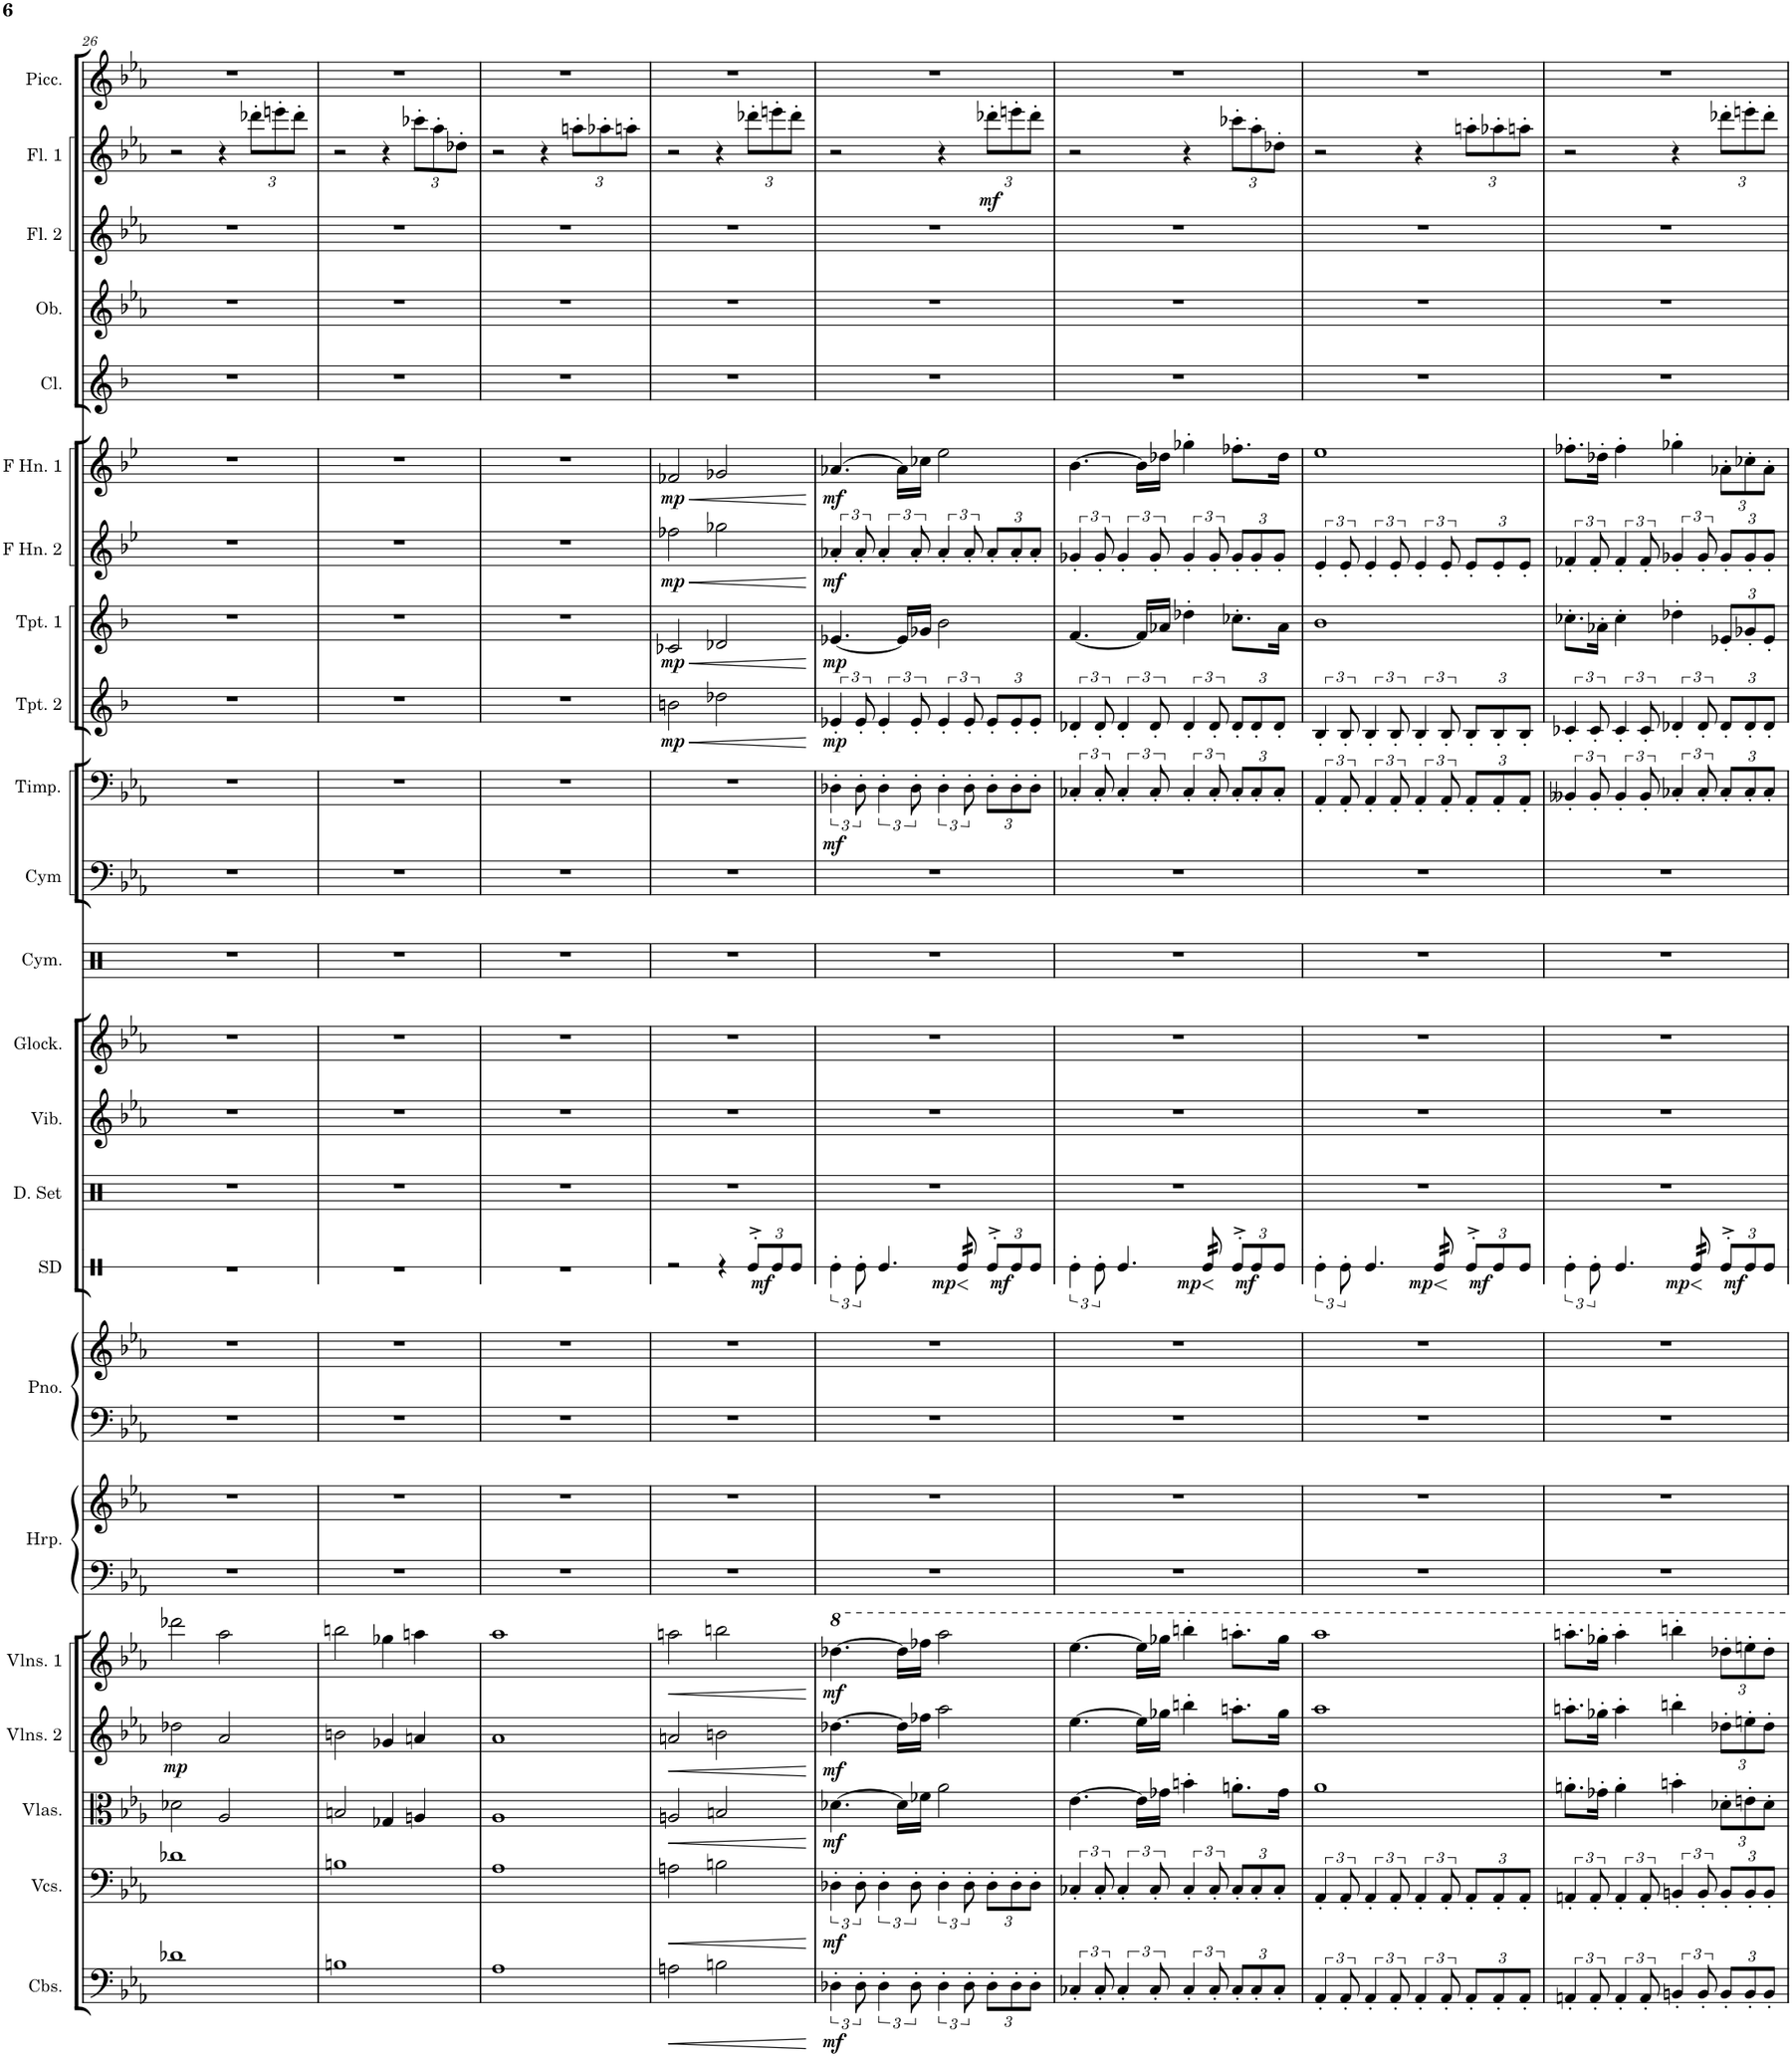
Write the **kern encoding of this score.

**kern	**dynam	**kern	**dynam	**kern	**dynam	**kern	**dynam	**kern	**dynam	**kern	**kern	**kern	**kern	**kern	**dynam	**kern	**kern	**kern	**kern	**kern	**kern	**dynam	**kern	**dynam	**kern	**dynam	**kern	**dynam	**kern	**dynam	**kern	**kern	**kern	**kern	**dynam	**kern
*part23	*part23	*part22	*part22	*part21	*part21	*part20	*part20	*part19	*part19	*part18	*part18	*part17	*part17	*part16	*part16	*part15	*part14	*part13	*part12	*part11	*part10	*part10	*part9	*part9	*part8	*part8	*part7	*part7	*part6	*part6	*part5	*part4	*part3	*part2	*part2	*part1
*staff25	*staff25	*staff24	*staff24	*staff23	*staff23	*staff22	*staff22	*staff21	*staff21	*staff20	*staff19	*staff18	*staff17	*staff16	*staff16	*staff15	*staff14	*staff13	*staff12	*staff11	*staff10	*staff10	*staff9	*staff9	*staff8	*staff8	*staff7	*staff7	*staff6	*staff6	*staff5	*staff4	*staff3	*staff2	*staff2	*staff1
*I"Contrabasses	*	*I"Violoncellos	*	*I"Violas	*	*I"Violins 2	*	*I"Violins 1	*	*I"Harp	*	*I"Grand Piano	*	*I"Snare Drum	*	*I"Drumset	*I"Vibraphone	*I"Glockenspiel	*I"Cymbals	*I"Cymbals	*I"Timpani	*	*I"Trumpet 2	*	*I"Trumpet 1	*	*I"Horn in F 2	*	*I"Horn in F 1	*	*I"Clarinet	*I"Oboe	*I"Flute 2	*I"Flute 1	*	*I"Piccolo
*I'Cbs.	*	*I'Vcs.	*	*I'Vlas.	*	*I'Vlns. 2	*	*I'Vlns. 1	*	*I'Hrp.	*	*I'Pno.	*	*I'SD	*	*I'D. Set	*I'Vib.	*I'Glock.	*I'Cym.	*I'Cym	*I'Timp.	*	*I'Tpt. 2	*	*I'Tpt. 1	*	*	*	*	*	*I'Cl.	*I'Ob.	*I'Fl. 2	*I'Fl. 1	*	*I'Picc.
!!LO:PB:g=z
*clefF4	*	*clefF4	*	*clefC3	*	*clefG2	*	*clefG2	*	*clefF4	*clefG2	*clefF4	*clefG2	*clefX	*	*clefX	*clefG2	*clefG2	*clefX	*clefF4	*clefF4	*	*clefG2	*	*clefG2	*	*clefG2	*	*clefG2	*	*clefG2	*clefG2	*clefG2	*clefG2	*	*clefG2
*Trd7c12	*	*	*	*	*	*	*	*	*	*	*	*	*	*	*	*	*	*Trd-14c-24	*	*	*	*	*Trd1c2	*	*Trd1c2	*	*Trd4c7	*	*Trd4c7	*	*Trd1c2	*	*	*	*	*Trd-7c-12
*k[b-e-a-]	*	*k[b-e-a-]	*	*k[b-e-a-]	*	*k[b-e-a-]	*	*k[b-e-a-]	*	*k[b-e-a-]	*k[b-e-a-]	*k[b-e-a-]	*k[b-e-a-]	*k[]	*	*k[]	*k[b-e-a-]	*k[b-e-a-]	*k[]	*k[b-e-a-]	*k[b-e-a-]	*	*k[b-]	*	*k[b-]	*	*k[b-e-]	*	*k[b-e-]	*	*k[b-]	*k[b-e-a-]	*k[b-e-a-]	*k[b-e-a-]	*	*k[b-e-a-]
*M4/4	*	*M4/4	*	*M4/4	*	*M4/4	*	*M4/4	*	*M4/4	*M4/4	*M4/4	*M4/4	*M4/4	*	*M4/4	*M4/4	*M4/4	*M4/4	*M4/4	*M4/4	*	*M4/4	*	*M4/4	*	*M4/4	*	*M4/4	*	*M4/4	*M4/4	*M4/4	*M4/4	*	*M4/4
=26	=26	=26	=26	=26	=26	=26	=26	=26	=26	=26	=26	=26	=26	=26	=26	=26	=26	=26	=26	=26	=26	=26	=26	=26	=26	=26	=26	=26	=26	=26	=26	=26	=26	=26	=26	=26
!	!	!	!	!	!	!	!LO:DY:b	!	!	!	!	!	!	!	!	!	!	!	!	!	!	!	!	!	!	!	!	!	!	!	!	!	!	!	!	!
1d-X	.	1d-X	.	2d-X\	.	2dd-X\	mp	2ddd-X\	.	1r	1r	1r	1r	1r	.	1r	1r	1r	1r	1r	1r	.	1r	.	1r	.	1r	.	1r	.	1r	1r	1r	2r	.	1r
.	.	.	.	2A-/	.	2a-/	.	2aa-\	.	.	.	.	.	.	.	.	.	.	.	.	.	.	.	.	.	.	.	.	.	.	.	.	.	4r	.	.
*	*	*	*	*	*	*	*	*	*	*	*	*	*	*	*	*	*	*	*	*	*	*	*	*	*	*	*	*	*	*	*	*	*	*Xbrackettup	*	*
.	.	.	.	.	.	.	.	.	.	.	.	.	.	.	.	.	.	.	.	.	.	.	.	.	.	.	.	.	.	.	.	.	.	12ddd-X'\L	.	.
.	.	.	.	.	.	.	.	.	.	.	.	.	.	.	.	.	.	.	.	.	.	.	.	.	.	.	.	.	.	.	.	.	.	12eeen'\	.	.
.	.	.	.	.	.	.	.	.	.	.	.	.	.	.	.	.	.	.	.	.	.	.	.	.	.	.	.	.	.	.	.	.	.	12ddd-'\J	.	.
=27	=27	=27	=27	=27	=27	=27	=27	=27	=27	=27	=27	=27	=27	=27	=27	=27	=27	=27	=27	=27	=27	=27	=27	=27	=27	=27	=27	=27	=27	=27	=27	=27	=27	=27	=27	=27
1Bn	.	1Bn	.	2Bn/	.	2bn\	.	2bbn\	.	1r	1r	1r	1r	1r	.	1r	1r	1r	1r	1r	1r	.	1r	.	1r	.	1r	.	1r	.	1r	1r	1r	2r	.	1r
.	.	.	.	4G-X/	.	4g-X/	.	4gg-X\	.	.	.	.	.	.	.	.	.	.	.	.	.	.	.	.	.	.	.	.	.	.	.	.	.	4r	.	.
.	.	.	.	4An/	.	4an/	.	4aan\	.	.	.	.	.	.	.	.	.	.	.	.	.	.	.	.	.	.	.	.	.	.	.	.	.	12ccc-X'\L	.	.
.	.	.	.	.	.	.	.	.	.	.	.	.	.	.	.	.	.	.	.	.	.	.	.	.	.	.	.	.	.	.	.	.	.	12aa-'\	.	.
.	.	.	.	.	.	.	.	.	.	.	.	.	.	.	.	.	.	.	.	.	.	.	.	.	.	.	.	.	.	.	.	.	.	12dd-X'\J	.	.
=28	=28	=28	=28	=28	=28	=28	=28	=28	=28	=28	=28	=28	=28	=28	=28	=28	=28	=28	=28	=28	=28	=28	=28	=28	=28	=28	=28	=28	=28	=28	=28	=28	=28	=28	=28	=28
1A-	.	1A-	.	1A-	.	1a-	.	1aa-	.	1r	1r	1r	1r	1r	.	1r	1r	1r	1r	1r	1r	.	1r	.	1r	.	1r	.	1r	.	1r	1r	1r	2r	.	1r
.	.	.	.	.	.	.	.	.	.	.	.	.	.	.	.	.	.	.	.	.	.	.	.	.	.	.	.	.	.	.	.	.	.	4r	.	.
.	.	.	.	.	.	.	.	.	.	.	.	.	.	.	.	.	.	.	.	.	.	.	.	.	.	.	.	.	.	.	.	.	.	12aan'\L	.	.
.	.	.	.	.	.	.	.	.	.	.	.	.	.	.	.	.	.	.	.	.	.	.	.	.	.	.	.	.	.	.	.	.	.	12aa-X'\	.	.
.	.	.	.	.	.	.	.	.	.	.	.	.	.	.	.	.	.	.	.	.	.	.	.	.	.	.	.	.	.	.	.	.	.	12aan'\J	.	.
=29	=29	=29	=29	=29	=29	=29	=29	=29	=29	=29	=29	=29	=29	=29	=29	=29	=29	=29	=29	=29	=29	=29	=29	=29	=29	=29	=29	=29	=29	=29	=29	=29	=29	=29	=29	=29
!	!LO:HP:b	!	!LO:HP:b	!	!LO:HP:b	!	!LO:HP:b	!	!LO:HP:b	!	!	!	!	!	!	!	!	!	!	!	!	!	!	!LO:HP:b	!	!LO:HP:b	!	!LO:HP:b	!	!LO:HP:b	!	!	!	!	!	!
!	!	!	!	!	!	!	!	!	!	!	!	!	!	!	!	!	!	!	!	!	!	!	!	!LO:DY:n=1:b	!	!LO:DY:n=1:b	!	!LO:DY:n=1:b	!	!LO:DY:n=1:b	!	!	!	!	!	!
2An\	<	2An\	<	2An/	<	2an/	<	2aan\	<	1r	1r	1r	1r	2r	.	1r	1r	1r	1r	1r	1r	.	2bn\	< mp	2c-X/	< mp	2ff-X\	< mp	2f-X/	< mp	1r	1r	1r	2r	.	1r
2Bn\	.	2Bn\	.	2Bn/	.	2bn\	.	2bbn\	.	.	.	.	.	4r	.	.	.	.	.	.	.	.	2dd-X\	.	2d-X/	.	2gg-X\	.	2g-X/	.	.	.	.	4r	.	.
*	*	*	*	*	*	*	*	*	*	*	*	*	*	*Xbrackettup	*	*	*	*	*	*	*	*	*	*	*	*	*	*	*	*	*	*	*	*	*	*
!	!	!	!	!	!	!	!	!	!	!	!	!	!	!	!LO:DY:b	!	!	!	!	!	!	!	!	!	!	!	!	!	!	!	!	!	!	!	!	!
.	.	.	.	.	.	.	.	.	.	.	.	.	.	12Re'>^>/L	mf	.	.	.	.	.	.	.	.	.	.	.	.	.	.	.	.	.	.	12ddd-X'\L	.	.
.	.	.	.	.	.	.	.	.	.	.	.	.	.	12Re/	.	.	.	.	.	.	.	.	.	.	.	.	.	.	.	.	.	.	.	12eeen'\	.	.
.	.	.	.	.	.	.	.	.	.	.	.	.	.	12Re/J	.	.	.	.	.	.	.	.	.	.	.	.	.	.	.	.	.	.	.	12ddd-'\J	.	.
.	[	.	[	.	[	.	[	.	[	.	.	.	.	.	.	.	.	.	.	.	.	.	.	[	.	[	.	[	.	[	.	.	.	.	.	.
=30	=30	=30	=30	=30	=30	=30	=30	=30	=30	=30	=30	=30	=30	=30	=30	=30	=30	=30	=30	=30	=30	=30	=30	=30	=30	=30	=30	=30	=30	=30	=30	=30	=30	=30	=30	=30
*	*	*	*	*	*	*	*	*	*	*	*	*	*	*brackettup	*	*	*	*	*	*	*	*	*	*	*	*	*	*	*	*	*	*	*	*	*	*
!	!LO:DY:b	!	!LO:DY:b	!	!LO:DY:b	!	!LO:DY:b	!	!LO:DY:b	!	!	!	!	!	!	!	!	!	!	!	!	!LO:DY:b	!	!LO:DY:b	!	!LO:DY:b	!	!LO:DY:b	!	!LO:DY:b	!	!	!	!	!	!
6D-X'\	mf	6D-X'\	mf	[4.d-X\	mf	[4.dd-X\	mf	[4.ddd-X\	mf	1r	1r	1r	1r	6Re'\	.	1r	1r	1r	1r	1r	6D-X'\	mf	6e-X'/	mp	[4.e-X/	mp	6a-X'/	mf	[4.a-X/	mf	1r	1r	1r	2r	.	1r
12D-'\	.	12D-'\	.	.	.	.	.	.	.	.	.	.	.	12Re'\	.	.	.	.	.	.	12D-'\	.	12e-'/	.	.	.	12a-'/	.	.	.	.	.	.	.	.	.
6D-'\	.	6D-'\	.	.	.	.	.	.	.	.	.	.	.	4.Re/	.	.	.	.	.	.	6D-'\	.	6e-'/	.	.	.	6a-'/	.	.	.	.	.	.	.	.	.
.	.	.	.	16d-\LL]	.	16dd-\LL]	.	16ddd-\LL]	.	.	.	.	.	.	.	.	.	.	.	.	.	.	.	.	16e-/LL]	.	.	.	16a-\LL]	.	.	.	.	.	.	.
12D-'\	.	12D-'\	.	.	.	.	.	.	.	.	.	.	.	.	.	.	.	.	.	.	12D-'\	.	12e-'/	.	.	.	12a-'/	.	.	.	.	.	.	.	.	.
.	.	.	.	16f-X\JJ	.	16ff-X\JJ	.	16fff-X\JJ	.	.	.	.	.	.	.	.	.	.	.	.	.	.	.	.	16g-X/JJ	.	.	.	16cc-X\JJ	.	.	.	.	.	.	.
6D-'\	.	6D-'\	.	2a-\	.	2aa-\	.	2aaa-\	.	.	.	.	.	.	.	.	.	.	.	.	6D-'\	.	6e-'/	.	2b-\	.	6a-'/	.	2ee-\	.	.	.	.	4r	.	.
!	!	!	!	!	!	!	!	!	!	!	!	!	!	!	!LO:HP:b	!	!	!	!	!	!	!	!	!	!	!	!	!	!	!	!	!	!	!	!	!
!	!	!	!	!	!	!	!	!	!	!	!	!	!	!	!LO:DY:n=1:b	!	!	!	!	!	!	!	!	!	!	!	!	!	!	!	!	!	!	!	!	!
*	*	*	*	*	*	*	*	*	*	*	*	*	*	*tremolo	*	*	*	*	*	*	*	*	*	*	*	*	*	*	*	*	*	*	*	*	*	*
.	.	.	.	.	.	.	.	.	.	.	.	.	.	32Re/	< mp	.	.	.	.	.	.	.	.	.	.	.	.	.	.	.	.	.	.	.	.	.
.	.	.	.	.	.	.	.	.	.	.	.	.	.	32Re/	.	.	.	.	.	.	.	.	.	.	.	.	.	.	.	.	.	.	.	.	.	.
12D-'\	.	12D-'\	.	.	.	.	.	.	.	.	.	.	.	.	.	.	.	.	.	.	12D-'\	.	12e-'/	.	.	.	12a-'/	.	.	.	.	.	.	.	.	.
.	.	.	.	.	.	.	.	.	.	.	.	.	.	32Re/	.	.	.	.	.	.	.	.	.	.	.	.	.	.	.	.	.	.	.	.	.	.
.	.	.	.	.	.	.	.	.	.	.	.	.	.	32Re/	.	.	.	.	.	.	.	.	.	.	.	.	.	.	.	.	.	.	.	.	.	.
*	*	*	*	*	*	*	*	*	*	*	*	*	*	*Xtremolo	*	*	*	*	*	*	*	*	*	*	*	*	*	*	*	*	*	*	*	*	*	*
*Xbrackettup	*	*Xbrackettup	*	*	*	*	*	*	*	*	*	*	*	*Xbrackettup	*	*	*	*	*	*	*Xbrackettup	*	*Xbrackettup	*	*	*	*Xbrackettup	*	*	*	*	*	*	*	*	*
!	!	!	!	!	!	!	!	!	!	!	!	!	!	!	!LO:DY:n=2:b	!	!	!	!	!	!	!	!	!	!	!	!	!	!	!	!	!	!	!	!LO:DY:b	!
12D-'\L	.	12D-'\L	.	.	.	.	.	.	.	.	.	.	.	12Re'>^>/L	[ mf	.	.	.	.	.	12D-'\L	.	12e-'/L	.	.	.	12a-'/L	.	.	.	.	.	.	12ddd-X'\L	mf	.
12D-'\	.	12D-'\	.	.	.	.	.	.	.	.	.	.	.	12Re/	.	.	.	.	.	.	12D-'\	.	12e-'/	.	.	.	12a-'/	.	.	.	.	.	.	12eeen'\	.	.
12D-'\J	.	12D-'\J	.	.	.	.	.	.	.	.	.	.	.	12Re/J	.	.	.	.	.	.	12D-'\J	.	12e-'/J	.	.	.	12a-'/J	.	.	.	.	.	.	12ddd-'\J	.	.
=31	=31	=31	=31	=31	=31	=31	=31	=31	=31	=31	=31	=31	=31	=31	=31	=31	=31	=31	=31	=31	=31	=31	=31	=31	=31	=31	=31	=31	=31	=31	=31	=31	=31	=31	=31	=31
*brackettup	*	*brackettup	*	*	*	*	*	*	*	*	*	*	*	*brackettup	*	*	*	*	*	*	*brackettup	*	*brackettup	*	*	*	*brackettup	*	*	*	*	*	*	*	*	*
6C-X'/	.	6C-X'/	.	[4.e-\	.	[4.ee-\	.	[4.eee-\	.	1r	1r	1r	1r	6Re'\	.	1r	1r	1r	1r	1r	6C-X'/	.	6d-X'/	.	[4.f/	.	6g-X'/	.	[4.b-\	.	1r	1r	1r	2r	.	1r
12C-'/	.	12C-'/	.	.	.	.	.	.	.	.	.	.	.	12Re'\	.	.	.	.	.	.	12C-'/	.	12d-'/	.	.	.	12g-'/	.	.	.	.	.	.	.	.	.
6C-'/	.	6C-'/	.	.	.	.	.	.	.	.	.	.	.	4.Re/	.	.	.	.	.	.	6C-'/	.	6d-'/	.	.	.	6g-'/	.	.	.	.	.	.	.	.	.
.	.	.	.	16e-\LL]	.	16ee-\LL]	.	16eee-\LL]	.	.	.	.	.	.	.	.	.	.	.	.	.	.	.	.	16f/LL]	.	.	.	16b-\LL]	.	.	.	.	.	.	.
12C-'/	.	12C-'/	.	.	.	.	.	.	.	.	.	.	.	.	.	.	.	.	.	.	12C-'/	.	12d-'/	.	.	.	12g-'/	.	.	.	.	.	.	.	.	.
.	.	.	.	16g-X\JJ	.	16gg-X\JJ	.	16ggg-X\JJ	.	.	.	.	.	.	.	.	.	.	.	.	.	.	.	.	16a-X/JJ	.	.	.	16dd-X\JJ	.	.	.	.	.	.	.
6C-'/	.	6C-'/	.	4bn'\	.	4bbn'\	.	4bbbn'\	.	.	.	.	.	.	.	.	.	.	.	.	6C-'/	.	6d-'/	.	4dd-X'\	.	6g-'/	.	4gg-X'\	.	.	.	.	4r	.	.
!	!	!	!	!	!	!	!	!	!	!	!	!	!	!	!LO:HP:b	!	!	!	!	!	!	!	!	!	!	!	!	!	!	!	!	!	!	!	!	!
!	!	!	!	!	!	!	!	!	!	!	!	!	!	!	!LO:DY:n=1:b	!	!	!	!	!	!	!	!	!	!	!	!	!	!	!	!	!	!	!	!	!
*	*	*	*	*	*	*	*	*	*	*	*	*	*	*tremolo	*	*	*	*	*	*	*	*	*	*	*	*	*	*	*	*	*	*	*	*	*	*
.	.	.	.	.	.	.	.	.	.	.	.	.	.	32Re/	< mp	.	.	.	.	.	.	.	.	.	.	.	.	.	.	.	.	.	.	.	.	.
.	.	.	.	.	.	.	.	.	.	.	.	.	.	32Re/	.	.	.	.	.	.	.	.	.	.	.	.	.	.	.	.	.	.	.	.	.	.
12C-'/	.	12C-'/	.	.	.	.	.	.	.	.	.	.	.	.	.	.	.	.	.	.	12C-'/	.	12d-'/	.	.	.	12g-'/	.	.	.	.	.	.	.	.	.
.	.	.	.	.	.	.	.	.	.	.	.	.	.	32Re/	.	.	.	.	.	.	.	.	.	.	.	.	.	.	.	.	.	.	.	.	.	.
.	.	.	.	.	.	.	.	.	.	.	.	.	.	32Re/	.	.	.	.	.	.	.	.	.	.	.	.	.	.	.	.	.	.	.	.	.	.
*	*	*	*	*	*	*	*	*	*	*	*	*	*	*Xtremolo	*	*	*	*	*	*	*	*	*	*	*	*	*	*	*	*	*	*	*	*	*	*
*Xbrackettup	*	*Xbrackettup	*	*	*	*	*	*	*	*	*	*	*	*Xbrackettup	*	*	*	*	*	*	*Xbrackettup	*	*Xbrackettup	*	*	*	*Xbrackettup	*	*	*	*	*	*	*	*	*
!	!	!	!	!	!	!	!	!	!	!	!	!	!	!	!LO:DY:n=2:b	!	!	!	!	!	!	!	!	!	!	!	!	!	!	!	!	!	!	!	!	!
12C-'/L	.	12C-'/L	.	8.an'\L	.	8.aan'\L	.	8.aaan'\L	.	.	.	.	.	12Re'>^>/L	[ mf	.	.	.	.	.	12C-'/L	.	12d-'/L	.	8.cc-X'\L	.	12g-'/L	.	8.ff-X'\L	.	.	.	.	12ccc-X'\L	.	.
12C-'/	.	12C-'/	.	.	.	.	.	.	.	.	.	.	.	12Re/	.	.	.	.	.	.	12C-'/	.	12d-'/	.	.	.	12g-'/	.	.	.	.	.	.	12aa-'\	.	.
12C-'/J	.	12C-'/J	.	.	.	.	.	.	.	.	.	.	.	12Re/J	.	.	.	.	.	.	12C-'/J	.	12d-'/J	.	.	.	12g-'/J	.	.	.	.	.	.	12dd-X'\J	.	.
.	.	.	.	16g-\Jk	.	16gg-\Jk	.	16ggg-\Jk	.	.	.	.	.	.	.	.	.	.	.	.	.	.	.	.	16a-\Jk	.	.	.	16dd-\Jk	.	.	.	.	.	.	.
=32	=32	=32	=32	=32	=32	=32	=32	=32	=32	=32	=32	=32	=32	=32	=32	=32	=32	=32	=32	=32	=32	=32	=32	=32	=32	=32	=32	=32	=32	=32	=32	=32	=32	=32	=32	=32
*brackettup	*	*brackettup	*	*	*	*	*	*	*	*	*	*	*	*brackettup	*	*	*	*	*	*	*brackettup	*	*brackettup	*	*	*	*brackettup	*	*	*	*	*	*	*	*	*
6AA-'/	.	6AA-'/	.	1a-	.	1aa-	.	1aaa-	.	1r	1r	1r	1r	6Re'\	.	1r	1r	1r	1r	1r	6AA-'/	.	6B-'/	.	1b-	.	6e-'/	.	1ee-	.	1r	1r	1r	2r	.	1r
12AA-'/	.	12AA-'/	.	.	.	.	.	.	.	.	.	.	.	12Re'\	.	.	.	.	.	.	12AA-'/	.	12B-'/	.	.	.	12e-'/	.	.	.	.	.	.	.	.	.
6AA-'/	.	6AA-'/	.	.	.	.	.	.	.	.	.	.	.	4.Re/	.	.	.	.	.	.	6AA-'/	.	6B-'/	.	.	.	6e-'/	.	.	.	.	.	.	.	.	.
12AA-'/	.	12AA-'/	.	.	.	.	.	.	.	.	.	.	.	.	.	.	.	.	.	.	12AA-'/	.	12B-'/	.	.	.	12e-'/	.	.	.	.	.	.	.	.	.
6AA-'/	.	6AA-'/	.	.	.	.	.	.	.	.	.	.	.	.	.	.	.	.	.	.	6AA-'/	.	6B-'/	.	.	.	6e-'/	.	.	.	.	.	.	4r	.	.
!	!	!	!	!	!	!	!	!	!	!	!	!	!	!	!LO:HP:b	!	!	!	!	!	!	!	!	!	!	!	!	!	!	!	!	!	!	!	!	!
!	!	!	!	!	!	!	!	!	!	!	!	!	!	!	!LO:DY:n=1:b	!	!	!	!	!	!	!	!	!	!	!	!	!	!	!	!	!	!	!	!	!
*	*	*	*	*	*	*	*	*	*	*	*	*	*	*tremolo	*	*	*	*	*	*	*	*	*	*	*	*	*	*	*	*	*	*	*	*	*	*
.	.	.	.	.	.	.	.	.	.	.	.	.	.	32Re/	< mp	.	.	.	.	.	.	.	.	.	.	.	.	.	.	.	.	.	.	.	.	.
.	.	.	.	.	.	.	.	.	.	.	.	.	.	32Re/	.	.	.	.	.	.	.	.	.	.	.	.	.	.	.	.	.	.	.	.	.	.
12AA-'/	.	12AA-'/	.	.	.	.	.	.	.	.	.	.	.	.	.	.	.	.	.	.	12AA-'/	.	12B-'/	.	.	.	12e-'/	.	.	.	.	.	.	.	.	.
.	.	.	.	.	.	.	.	.	.	.	.	.	.	32Re/	.	.	.	.	.	.	.	.	.	.	.	.	.	.	.	.	.	.	.	.	.	.
.	.	.	.	.	.	.	.	.	.	.	.	.	.	32Re/	.	.	.	.	.	.	.	.	.	.	.	.	.	.	.	.	.	.	.	.	.	.
*	*	*	*	*	*	*	*	*	*	*	*	*	*	*Xtremolo	*	*	*	*	*	*	*	*	*	*	*	*	*	*	*	*	*	*	*	*	*	*
*Xbrackettup	*	*Xbrackettup	*	*	*	*	*	*	*	*	*	*	*	*Xbrackettup	*	*	*	*	*	*	*Xbrackettup	*	*Xbrackettup	*	*	*	*Xbrackettup	*	*	*	*	*	*	*	*	*
!	!	!	!	!	!	!	!	!	!	!	!	!	!	!	!LO:DY:n=2:b	!	!	!	!	!	!	!	!	!	!	!	!	!	!	!	!	!	!	!	!	!
12AA-'/L	.	12AA-'/L	.	.	.	.	.	.	.	.	.	.	.	12Re'>^>/L	[ mf	.	.	.	.	.	12AA-'/L	.	12B-'/L	.	.	.	12e-'/L	.	.	.	.	.	.	12aan'\L	.	.
12AA-'/	.	12AA-'/	.	.	.	.	.	.	.	.	.	.	.	12Re/	.	.	.	.	.	.	12AA-'/	.	12B-'/	.	.	.	12e-'/	.	.	.	.	.	.	12aa-X'\	.	.
12AA-'/J	.	12AA-'/J	.	.	.	.	.	.	.	.	.	.	.	12Re/J	.	.	.	.	.	.	12AA-'/J	.	12B-'/J	.	.	.	12e-'/J	.	.	.	.	.	.	12aan'\J	.	.
=33	=33	=33	=33	=33	=33	=33	=33	=33	=33	=33	=33	=33	=33	=33	=33	=33	=33	=33	=33	=33	=33	=33	=33	=33	=33	=33	=33	=33	=33	=33	=33	=33	=33	=33	=33	=33
*brackettup	*	*brackettup	*	*	*	*	*	*	*	*	*	*	*	*brackettup	*	*	*	*	*	*	*brackettup	*	*brackettup	*	*	*	*brackettup	*	*	*	*	*	*	*	*	*
6AAn'/	.	6AAn'/	.	8.an'\L	.	8.aan'\L	.	8.aaan'\L	.	1r	1r	1r	1r	6Re'\	.	1r	1r	1r	1r	1r	6BB--X'/	.	6c-X'/	.	8.cc-X'\L	.	6f-X'/	.	8.ff-X'\L	.	1r	1r	1r	2r	.	1r
12AA'/	.	12AA'/	.	.	.	.	.	.	.	.	.	.	.	12Re'\	.	.	.	.	.	.	12BB--'/	.	12c-'/	.	.	.	12f-'/	.	.	.	.	.	.	.	.	.
.	.	.	.	16g-X'\Jk	.	16gg-X'\Jk	.	16ggg-X'\Jk	.	.	.	.	.	.	.	.	.	.	.	.	.	.	.	.	16a-X'\Jk	.	.	.	16dd-X'\Jk	.	.	.	.	.	.	.
6AA'/	.	6AA'/	.	4a'\	.	4aa'\	.	4aaa'\	.	.	.	.	.	4.Re/	.	.	.	.	.	.	6BB--'/	.	6c-'/	.	4cc-'\	.	6f-'/	.	4ff-'\	.	.	.	.	.	.	.
12AA'/	.	12AA'/	.	.	.	.	.	.	.	.	.	.	.	.	.	.	.	.	.	.	12BB--'/	.	12c-'/	.	.	.	12f-'/	.	.	.	.	.	.	.	.	.
6BBn'/	.	6BBn'/	.	4bn'\	.	4bbn'\	.	4bbbn'\	.	.	.	.	.	.	.	.	.	.	.	.	6C-X'/	.	6d-X'/	.	4dd-X'\	.	6g-X'/	.	4gg-X'\	.	.	.	.	4r	.	.
!	!	!	!	!	!	!	!	!	!	!	!	!	!	!	!LO:HP:b	!	!	!	!	!	!	!	!	!	!	!	!	!	!	!	!	!	!	!	!	!
!	!	!	!	!	!	!	!	!	!	!	!	!	!	!	!LO:DY:n=1:b	!	!	!	!	!	!	!	!	!	!	!	!	!	!	!	!	!	!	!	!	!
*	*	*	*	*	*	*	*	*	*	*	*	*	*	*tremolo	*	*	*	*	*	*	*	*	*	*	*	*	*	*	*	*	*	*	*	*	*	*
.	.	.	.	.	.	.	.	.	.	.	.	.	.	32Re/	< mp	.	.	.	.	.	.	.	.	.	.	.	.	.	.	.	.	.	.	.	.	.
.	.	.	.	.	.	.	.	.	.	.	.	.	.	32Re/	.	.	.	.	.	.	.	.	.	.	.	.	.	.	.	.	.	.	.	.	.	.
12BB'/	.	12BB'/	.	.	.	.	.	.	.	.	.	.	.	.	.	.	.	.	.	.	12C-'/	.	12d-'/	.	.	.	12g-'/	.	.	.	.	.	.	.	.	.
.	.	.	.	.	.	.	.	.	.	.	.	.	.	32Re/	.	.	.	.	.	.	.	.	.	.	.	.	.	.	.	.	.	.	.	.	.	.
.	.	.	.	.	.	.	.	.	.	.	.	.	.	32Re/	.	.	.	.	.	.	.	.	.	.	.	.	.	.	.	.	.	.	.	.	.	.
*	*	*	*	*	*	*	*	*	*	*	*	*	*	*Xtremolo	*	*	*	*	*	*	*	*	*	*	*	*	*	*	*	*	*	*	*	*	*	*
*Xbrackettup	*	*Xbrackettup	*	*Xbrackettup	*	*Xbrackettup	*	*Xbrackettup	*	*	*	*	*	*Xbrackettup	*	*	*	*	*	*	*Xbrackettup	*	*Xbrackettup	*	*Xbrackettup	*	*Xbrackettup	*	*Xbrackettup	*	*	*	*	*	*	*
!	!	!	!	!	!	!	!	!	!	!	!	!	!	!	!LO:DY:n=2:b	!	!	!	!	!	!	!	!	!	!	!	!	!	!	!	!	!	!	!	!	!
12BB'/L	.	12BB'/L	.	12d-X'\L	.	12dd-X'\L	.	12ddd-X'\L	.	.	.	.	.	12Re'>^>/L	[ mf	.	.	.	.	.	12C-'/L	.	12d-'/L	.	12e-X'/L	.	12g-'/L	.	12a-X'\L	.	.	.	.	12ddd-X'\L	.	.
12BB'/	.	12BB'/	.	12en'\	.	12een'\	.	12eeen'\	.	.	.	.	.	12Re/	.	.	.	.	.	.	12C-'/	.	12d-'/	.	12g-X'/	.	12g-'/	.	12cc-X'\	.	.	.	.	12eeen'\	.	.
12BB'/J	.	12BB'/J	.	12d-'\J	.	12dd-'\J	.	12ddd-'\J	.	.	.	.	.	12Re/J	.	.	.	.	.	.	12C-'/J	.	12d-'/J	.	12e-'/J	.	12g-'/J	.	12a-'\J	.	.	.	.	12ddd-'\J	.	.
=	=	=	=	=	=	=	=	=	=	=	=	=	=	=	=	=	=	=	=	=	=	=	=	=	=	=	=	=	=	=	=	=	=	=	=	=
*-	*-	*-	*-	*-	*-	*-	*-	*-	*-	*-	*-	*-	*-	*-	*-	*-	*-	*-	*-	*-	*-	*-	*-	*-	*-	*-	*-	*-	*-	*-	*-	*-	*-	*-	*-	*-
